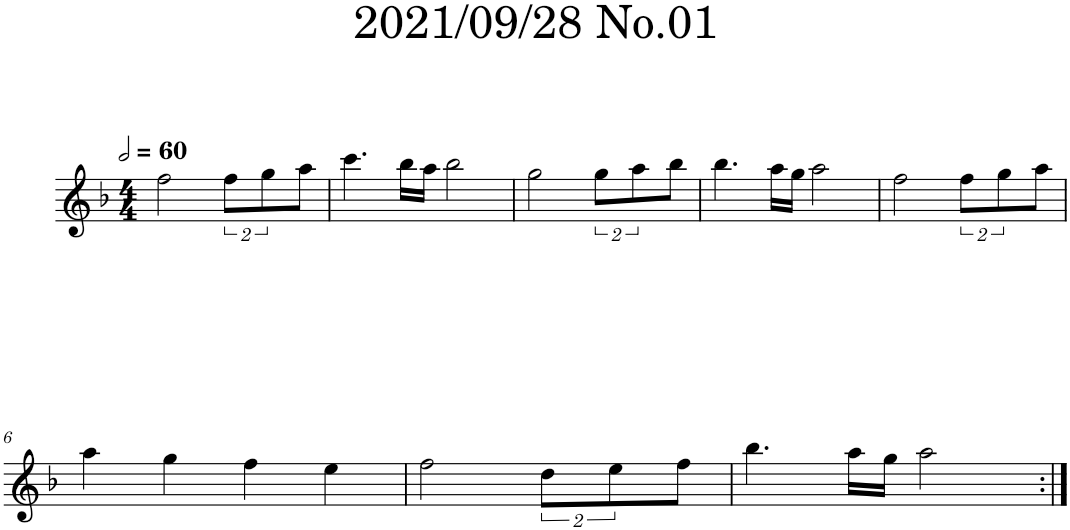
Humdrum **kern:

**kern
*part1
*staff1
*I"Piano
*I'Pno.
*clefG2
*k[b-]
*M4/4
*MM120
=1
2ff\
16%3ff\L
16%3gg\
8aa\J
=2
4.ccc\
16bb-\LL
16aa\JJ
2bb-\
=3
2gg\
16%3gg\L
16%3aa\
8bb-\J
=4
4.bb-\
16aa\LL
16gg\JJ
2aa\
=5
2ff\
16%3ff\L
16%3gg\
8aa\J
!!LO:LB:g=z
=6
4aa\
4gg\
4ff\
4ee\
=7
2ff\
16%3dd\L
16%3ee\
8ff\J
=8
4.bb-\
16aa\LL
16gg\JJ
2aa\
=:|!
*-
